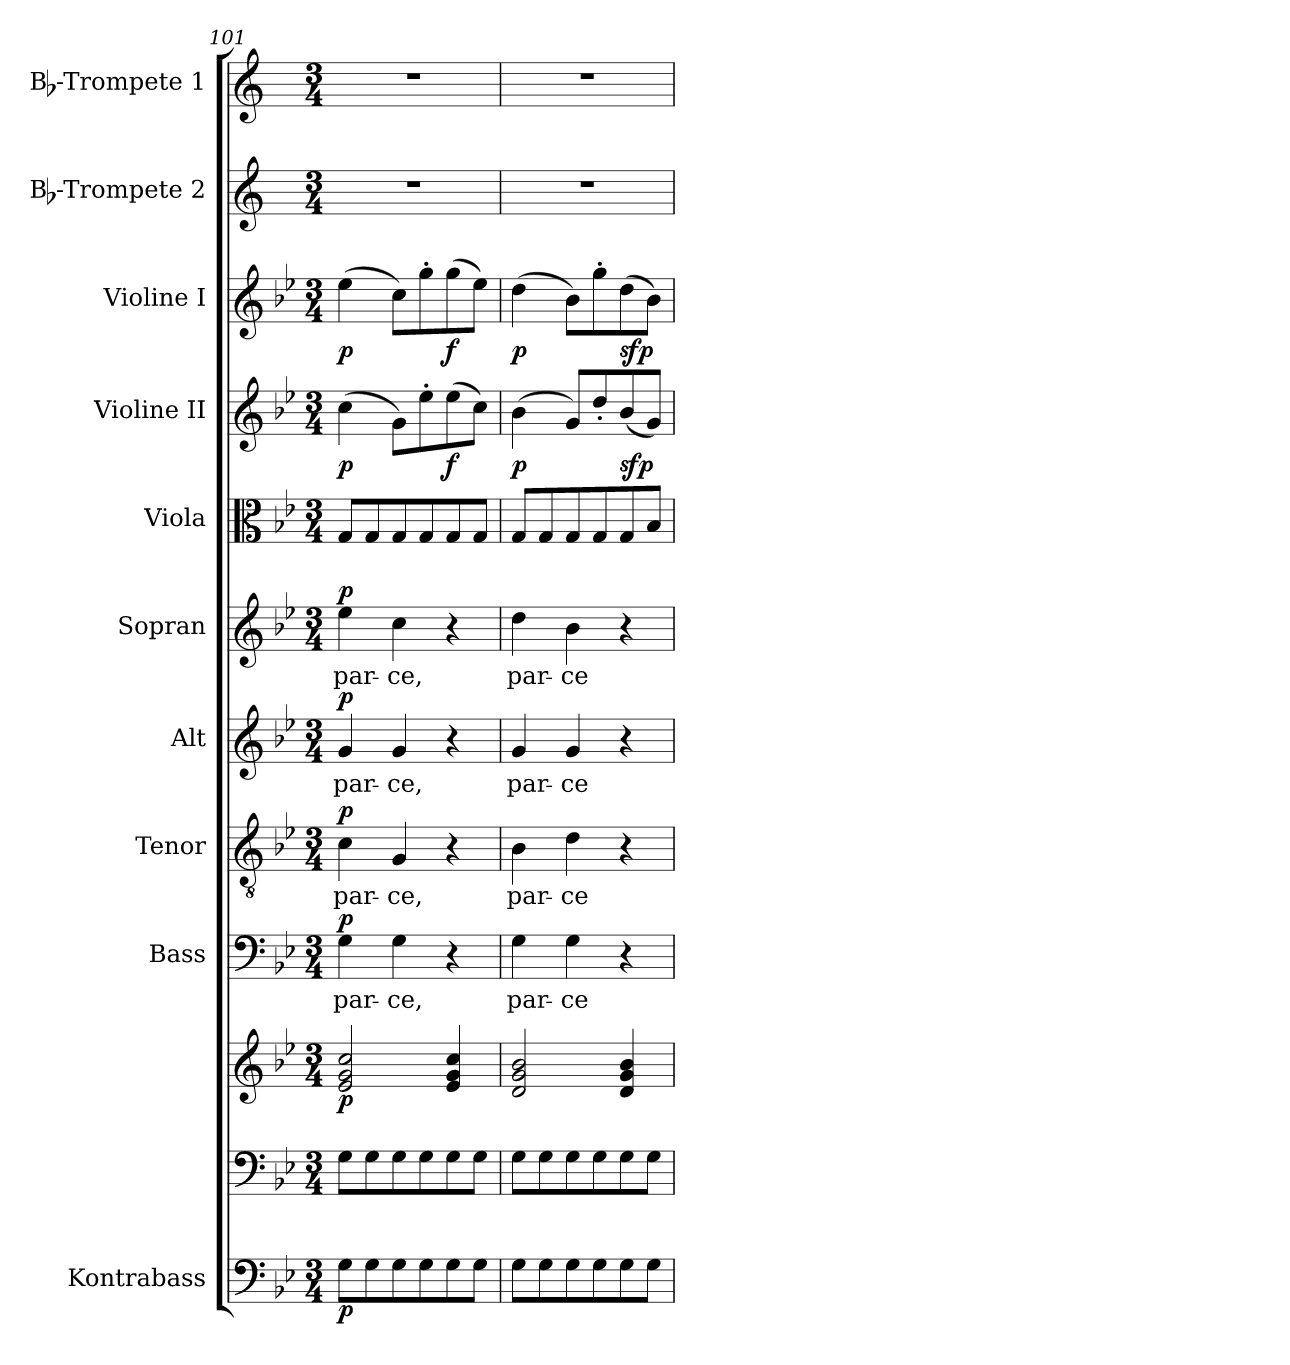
**kern	**dynam	**kern	**kern	**dynam	**kern	**text	**dynam	**kern	**text	**dynam	**kern	**text	**dynam	**kern	**text	**dynam	**kern	**kern	**dynam	**kern	**dynam	**kern	**kern
*part11	*part11	*part10	*part10	*part10	*part9	*part9	*part9	*part8	*part8	*part8	*part7	*part7	*part7	*part6	*part6	*part6	*part5	*part4	*part4	*part3	*part3	*part2	*part1
*staff12	*staff12	*staff11	*staff10	*staff10/11	*staff9	*staff9	*staff9	*staff8	*staff8	*staff8	*staff7	*staff7	*staff7	*staff6	*staff6	*staff6	*staff5	*staff4	*staff4	*staff3	*staff3	*staff2	*staff1
*I"Kontrabass	*	*	*	*	*I"Bass	*	*	*I"Tenor	*	*	*I"Alt	*	*	*I"Sopran	*	*	*I"Viola	*I"Violine II	*	*I"Violine I	*	*I"Bb-Trompete 2	*I"Bb-Trompete 1
*I'Kb.	*	*	*	*	*I'B.	*	*	*I'T.	*	*	*I'A.	*	*	*I'S.	*	*	*I'Vla.	*I'Vl. II	*	*I'Vl. I	*	*I'Bb Trp. 2	*I'Bb Trp. 1
!!LO:PB:g=z
*clefF4	*	*clefF4	*clefG2	*	*clefF4	*	*	*clefGv2	*	*	*clefG2	*	*	*clefG2	*	*	*clefC3	*clefG2	*	*clefG2	*	*clefG2	*clefG2
*ITrd7c12	*	*	*	*	*	*	*	*	*	*	*	*	*	*	*	*	*	*	*	*	*	*ITrd1c2	*ITrd1c2
*k[b-e-]	*	*k[b-e-]	*k[b-e-]	*	*k[b-e-]	*	*	*k[b-e-]	*	*	*k[b-e-]	*	*	*k[b-e-]	*	*	*k[b-e-]	*k[b-e-]	*	*k[b-e-]	*	*k[b-e-]	*k[b-e-]
*B-:	*	*B-:	*B-:	*	*B-:	*	*	*B-:	*	*	*B-:	*	*	*B-:	*	*	*B-:	*B-:	*	*B-:	*	*B-:	*B-:
*M3/4	*	*M3/4	*M3/4	*	*M3/4	*	*	*M3/4	*	*	*M3/4	*	*	*M3/4	*	*	*M3/4	*M3/4	*	*M3/4	*	*M3/4	*M3/4
=101	=101	=101	=101	=101	=101	=101	=101	=101	=101	=101	=101	=101	=101	=101	=101	=101	=101	=101	=101	=101	=101	=101	=101
!	!LO:DY:b	!	!	!LO:DY:b	!	!LO:LY:b	!LO:DY:a	!	!LO:LY:b	!LO:DY:a	!	!LO:LY:b	!LO:DY:a	!	!LO:LY:b	!LO:DY:a	!	!	!LO:DY:b	!	!LO:DY:b	!	!
8GG\L	p	8G\L	2e-/ 2g/ 2cc/	p	4G\	par-	p	4c\	par-	p	4g/	par-	p	4ee-\	par-	p	8G/L	(>4cc\	p	(>4ee-\	p	2.r	2.r
8GG\	.	8G\	.	.	.	.	.	.	.	.	.	.	.	.	.	.	8G/	.	.	.	.	.	.
!	!	!	!	!	!	!LO:LY:b	!	!	!LO:LY:b	!	!	!LO:LY:b	!	!	!LO:LY:b	!	!	!	!	!	!	!	!
8GG\	.	8G\	.	.	4G\	-ce,	.	4G/	-ce,	.	4g/	-ce,	.	4cc\	-ce,	.	8G/	8g\L)	.	8cc\L)	.	.	.
8GG\	.	8G\	.	.	.	.	.	.	.	.	.	.	.	.	.	.	8G/	8ee-'>\	.	8gg'>\	.	.	.
!	!	!	!	!	!	!	!	!	!	!	!	!	!	!	!	!	!	!	!LO:DY:b	!	!LO:DY:b	!	!
8GG\	.	8G\	4e-/ 4g/ 4cc/	.	4r	.	.	4r	.	.	4r	.	.	4r	.	.	8G/	(>8ee-\	f	(>8gg\	f	.	.
8GG\J	.	8G\J	.	.	.	.	.	.	.	.	.	.	.	.	.	.	8G/J	8cc\J)	.	8ee-\J)	.	.	.
=102	=102	=102	=102	=102	=102	=102	=102	=102	=102	=102	=102	=102	=102	=102	=102	=102	=102	=102	=102	=102	=102	=102	=102
!	!	!	!	!	!	!LO:LY:b	!	!	!LO:LY:b	!	!	!LO:LY:b	!	!	!LO:LY:b	!	!	!	!LO:DY:b	!	!LO:DY:b	!	!
8GG\L	.	8G\L	2d/ 2g/ 2b-/	.	4G\	par-	.	4B-\	par-	.	4g/	par-	.	4dd\	par-	.	8G/L	(>4b-\	p	(>4dd\	p	2.r	2.r
8GG\	.	8G\	.	.	.	.	.	.	.	.	.	.	.	.	.	.	8G/	.	.	.	.	.	.
!	!	!	!	!	!	!LO:LY:b	!	!	!LO:LY:b	!	!	!LO:LY:b	!	!	!LO:LY:b	!	!	!	!	!	!	!	!
8GG\	.	8G\	.	.	4G\	-ce	.	4d\	-ce	.	4g/	-ce	.	4b-\	-ce	.	8G/	8g/L)	.	8b-\L)	.	.	.
8GG\	.	8G\	.	.	.	.	.	.	.	.	.	.	.	.	.	.	8G/	8dd'</	.	8gg'>\	.	.	.
!	!	!	!	!	!	!	!	!	!	!	!	!	!	!	!	!	!	!	!LO:DY:b	!	!LO:DY:b	!	!
8GG\	.	8G\	4d/ 4g/ 4b-/	.	4r	.	.	4r	.	.	4r	.	.	4r	.	.	8G/	(<8b-/	sfp	(>8dd\	sfp	.	.
8GG\J	.	8G\J	.	.	.	.	.	.	.	.	.	.	.	.	.	.	8B-/J	8g/J)	.	8b-\J)	.	.	.
=	=	=	=	=	=	=	=	=	=	=	=	=	=	=	=	=	=	=	=	=	=	=	=
*-	*-	*-	*-	*-	*-	*-	*-	*-	*-	*-	*-	*-	*-	*-	*-	*-	*-	*-	*-	*-	*-	*-	*-
